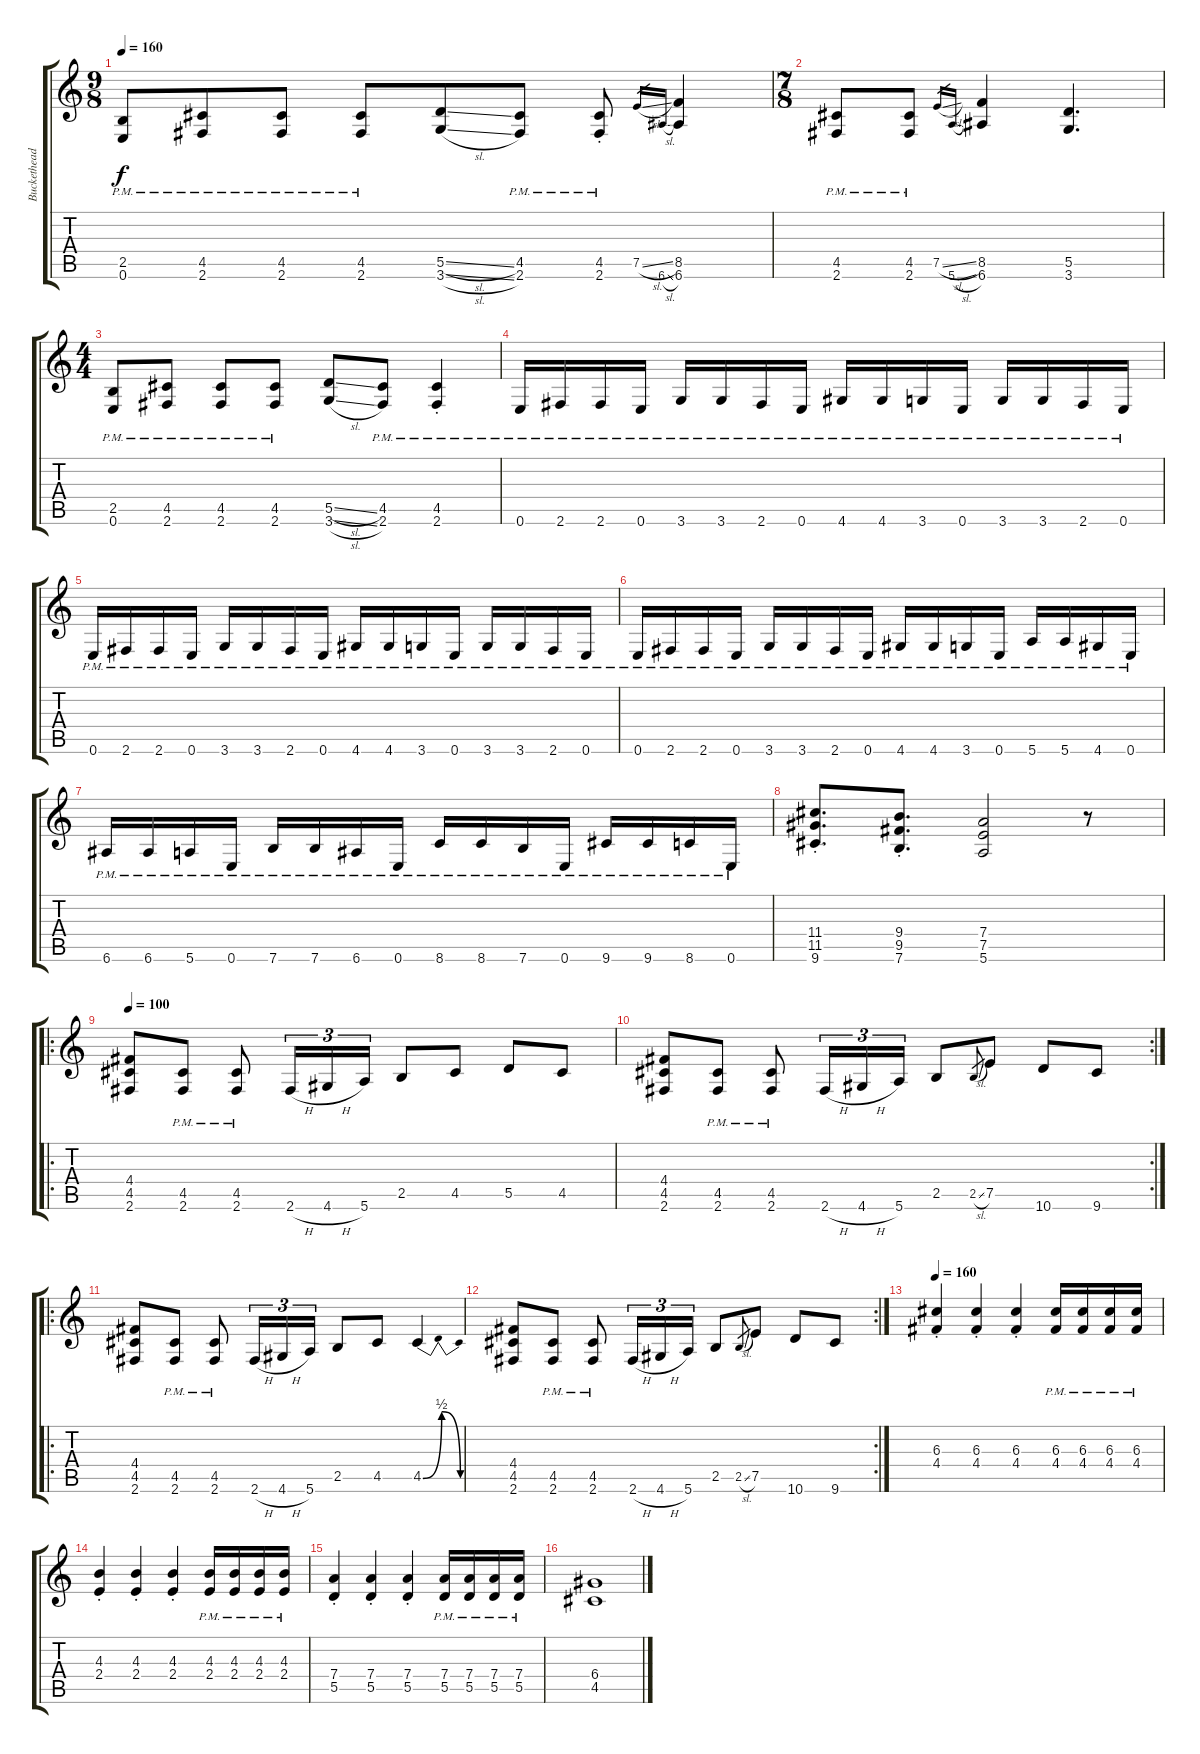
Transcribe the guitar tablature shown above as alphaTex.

\track ("Buckethead" "Buckethead") {instrument electricguitarclean}
\staff {score tabs}
\tuning (E4 B3 G3 D3 A2 E2) {hide}
\ts (9 8)
\tempo 160
\clef g2
\ks c
(2.5{pm} 0.6{pm}).8{dy f} (4.5{pm} 2.6{pm}).8 (4.5{pm} 2.6{pm}).8 (4.5{pm} 2.6{pm}).8 (5.5{sl} 3.6{sl}).8 (4.5{pm} 2.6{pm}).8 (4.5{pm st} 2.6{pm st}).8 7.5{sl}.16{gr} 6.6{sl}.16{gr} (8.5 6.6).4 |
\ts (7 8)
(4.5{pm} 2.6{pm}).8 (4.5{pm} 2.6{pm}).8 7.5{sl}.16{gr} 5.6{sl}.16{gr} (8.5 6.6).4 (5.5 3.6).4{d} |
\ts (4 4)
(2.5{pm} 0.6{pm}).8 (4.5{pm} 2.6{pm}).8 (4.5{pm} 2.6{pm}).8 (4.5{pm} 2.6{pm}).8 (5.5{sl} 3.6{sl}).8 (4.5{pm} 2.6{pm}).8 (4.5{pm st} 2.6{pm st}).4 |
0.6{pm}.16 2.6{pm}.16 2.6{pm}.16 0.6{pm}.16 3.6{pm}.16 3.6{pm}.16 2.6{pm}.16 0.6{pm}.16 4.6{pm}.16 4.6{pm}.16 3.6{pm}.16 0.6{pm}.16 3.6{pm}.16 3.6{pm}.16 2.6{pm}.16 0.6{pm}.16 |
0.6{pm}.16 2.6{pm}.16 2.6{pm}.16 0.6{pm}.16 3.6{pm}.16 3.6{pm}.16 2.6{pm}.16 0.6{pm}.16 4.6{pm}.16 4.6{pm}.16 3.6{pm}.16 0.6{pm}.16 3.6{pm}.16 3.6{pm}.16 2.6{pm}.16 0.6{pm}.16 |
0.6{pm}.16 2.6{pm}.16 2.6{pm}.16 0.6{pm}.16 3.6{pm}.16 3.6{pm}.16 2.6{pm}.16 0.6{pm}.16 4.6{pm}.16 4.6{pm}.16 3.6{pm}.16 0.6{pm}.16 5.6{pm}.16 5.6{pm}.16 4.6{pm}.16 0.6{pm}.16 |
6.6{pm}.16 6.6{pm}.16 5.6{pm}.16 0.6{pm}.16 7.6{pm}.16 7.6{pm}.16 6.6{pm}.16 0.6{pm}.16 8.6{pm}.16 8.6{pm}.16 7.6{pm}.16 0.6{pm}.16 9.6{pm}.16 9.6{pm}.16 8.6{pm}.16 0.6{pm}.16 |
(11.4{st} 11.5{st} 9.6{st}).8{d} (9.4{st} 9.5{st} 7.6{st}).8{d} (7.4 7.5 5.6).2 r.8 |
\ro
\tempo 100
(4.4 4.5 2.6).8 (4.5{pm} 2.6{pm}).8 (4.5{pm} 2.6{pm}).8 2.6{h}.16{tu (3 2)} 4.6{h}.16{tu (3 2)} 5.6.16{tu (3 2)} 2.5.8 4.5.8 5.5.8 4.5.8 |
\rc 2
(4.4 4.5 2.6).8 (4.5{pm} 2.6{pm}).8 (4.5{pm} 2.6{pm}).8 2.6{h}.16{tu (3 2)} 4.6{h}.16{tu (3 2)} 5.6.16{tu (3 2)} 2.5.8 2.5{sl}.8{gr} 7.5.8 10.6.8 9.6.8 |
\ro
(4.4 4.5 2.6).8 (4.5{pm} 2.6{pm}).8 (4.5{pm} 2.6{pm}).8 2.6{h}.16{tu (3 2)} 4.6{h}.16{tu (3 2)} 5.6.16{tu (3 2)} 2.5.8 4.5.8 4.5{be (bendrelease 0 0 15 2 29 2 60 0)}.4 |
\rc 2
(4.4 4.5 2.6).8 (4.5{pm} 2.6{pm}).8 (4.5{pm} 2.6{pm}).8 2.6{h}.16{tu (3 2)} 4.6{h}.16{tu (3 2)} 5.6.16{tu (3 2)} 2.5.8 2.5{sl}.8{gr} 7.5.8 10.6.8 9.6.8 |
\tempo 160
(6.3{st} 4.4{st}).4 (6.3{st} 4.4{st}).4 (6.3{st} 4.4{st}).4 (6.3{pm} 4.4{pm}).16 (6.3{pm} 4.4{pm}).16 (6.3{pm} 4.4{pm}).16 (6.3{pm} 4.4{pm}).16 |
(4.3{st} 2.4{st}).4 (4.3{st} 2.4{st}).4 (4.3{st} 2.4{st}).4 (4.3{pm} 2.4{pm}).16 (4.3{pm} 2.4{pm}).16 (4.3{pm} 2.4{pm}).16 (4.3{pm} 2.4{pm}).16 |
(7.4{st} 5.5{st}).4 (7.4{st} 5.5{st}).4 (7.4{st} 5.5{st}).4 (7.4{pm} 5.5{pm}).16 (7.4{pm} 5.5{pm}).16 (7.4{pm} 5.5{pm}).16 (7.4{pm} 5.5{pm}).16 |
(6.4 4.5).1
